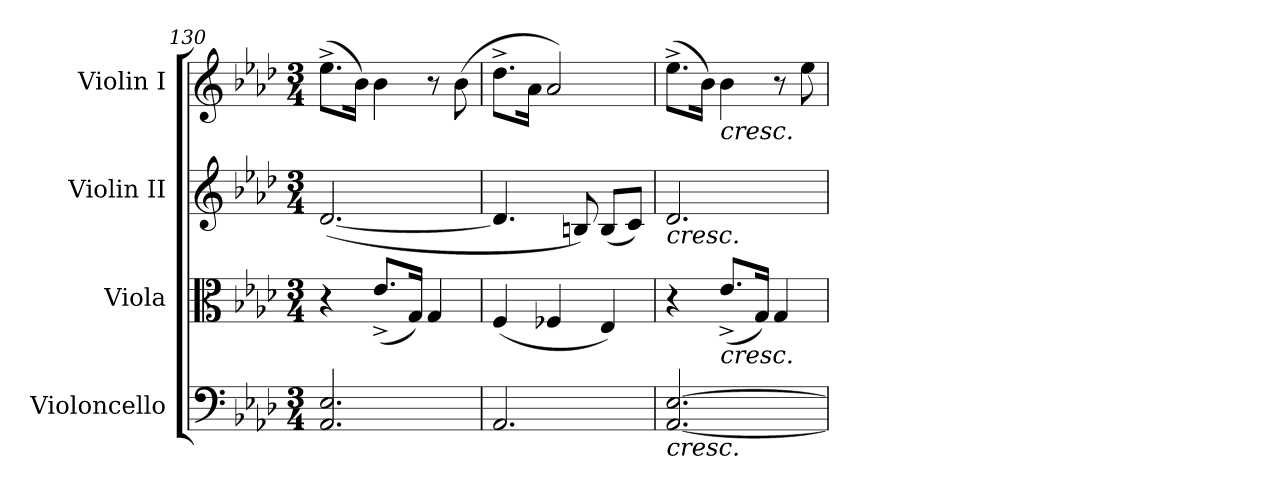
**kern	**kern	**kern	**kern
*part4	*part3	*part2	*part1
*staff4	*staff3	*staff2	*staff1
*I"Violoncello	*I"Viola	*I"Violin II	*I"Violin I
*I'Vc	*I'Vla	*I'Vln	*I'Vln
*clefF4	*clefC3	*clefG2	*clefG2
*k[b-e-a-d-]	*k[b-e-a-d-]	*k[b-e-a-d-]	*k[b-e-a-d-]
*M3/4	*M3/4	*M3/4	*M3/4
=130	=130	=130	=130
2.AA-/ 2.E-/	4r	(<[2.d-/	(>8.ee-^\L
.	.	.	16b-\Jk)
.	(<8.e-^/L	.	4b-\
.	16G/Jk)	.	.
.	4G/	.	8r
.	.	.	(>8b-\
!!LO:LB:g=z
=131	=131	=131	=131
2.AA-/	(<4F/	4.d-/]	8.dd-^\L
.	.	.	16a-\Jk
.	4F-X/	.	2a-/)
.	.	8Bn/)	.
.	4E-/)	(<8B/L	.
.	.	8c/J)	.
=132	=132	=132	=132
!	!	!LO:TX:b:i:t=cresc.	!
!LO:TX:b:i:t=cresc.	!	!	!
[2.AA-/ [2.E-/	4r	2.d-/	(>8.ee-^\L
.	.	.	16b-\Jk)
!	!	!	!LO:TX:b:i:t=cresc.
!	!LO:TX:b:i:t=cresc.	!	!
.	(<8.e-^/L	.	4b-\
.	16G/Jk)	.	.
.	4G/	.	8r
.	.	.	8ee-\
=	=	=	=
*-	*-	*-	*-
